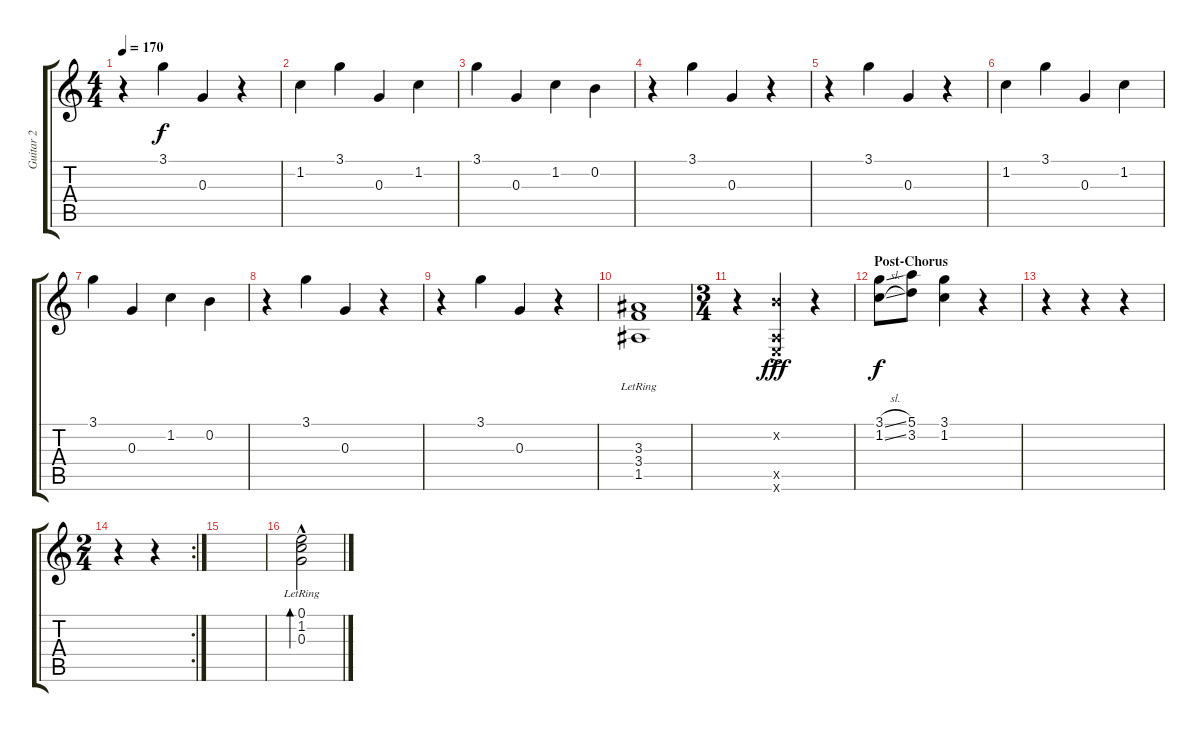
\track ("Guitar 2" "Guitar 2") {instrument acousticguitarsteel}
\staff {score tabs}
\tuning (E4 B3 G3 D3 A2 E2) {hide}
\ts (4 4)
\tempo 170
\clef g2
\ks c
r.4{dy f} 3.1.4 0.3.4 r.4 |
1.2.4 3.1.4 0.3.4 1.2.4 |
3.1.4 0.3.4 1.2.4 0.2.4 |
r.4 3.1.4 0.3.4 r.4 |
r.4 3.1.4 0.3.4 r.4 |
1.2.4 3.1.4 0.3.4 1.2.4 |
3.1.4 0.3.4 1.2.4 0.2.4 |
r.4 3.1.4 0.3.4 r.4 |
r.4 3.1.4 0.3.4 r.4 |
(3.3{lr} 3.4{lr} 1.5{lr}).1 |
\ts (3 4)
r.4 (0.2{x} 0.5{ac x} 0.6{x}).4{dy fff} r.4 |
\section ("" "Post-Chorus")
(3.1{sl} 1.2{sl}).8{dy f} (5.1 3.2).8 (3.1 1.2).4 r.4 |
r.4 r.4 r.4 |
\rc 2
\ts (2 4)
r.4 r.4 |
|
(0.1{hac lr} 1.2{hac lr} 0.3{hac}).2{bd 120}
